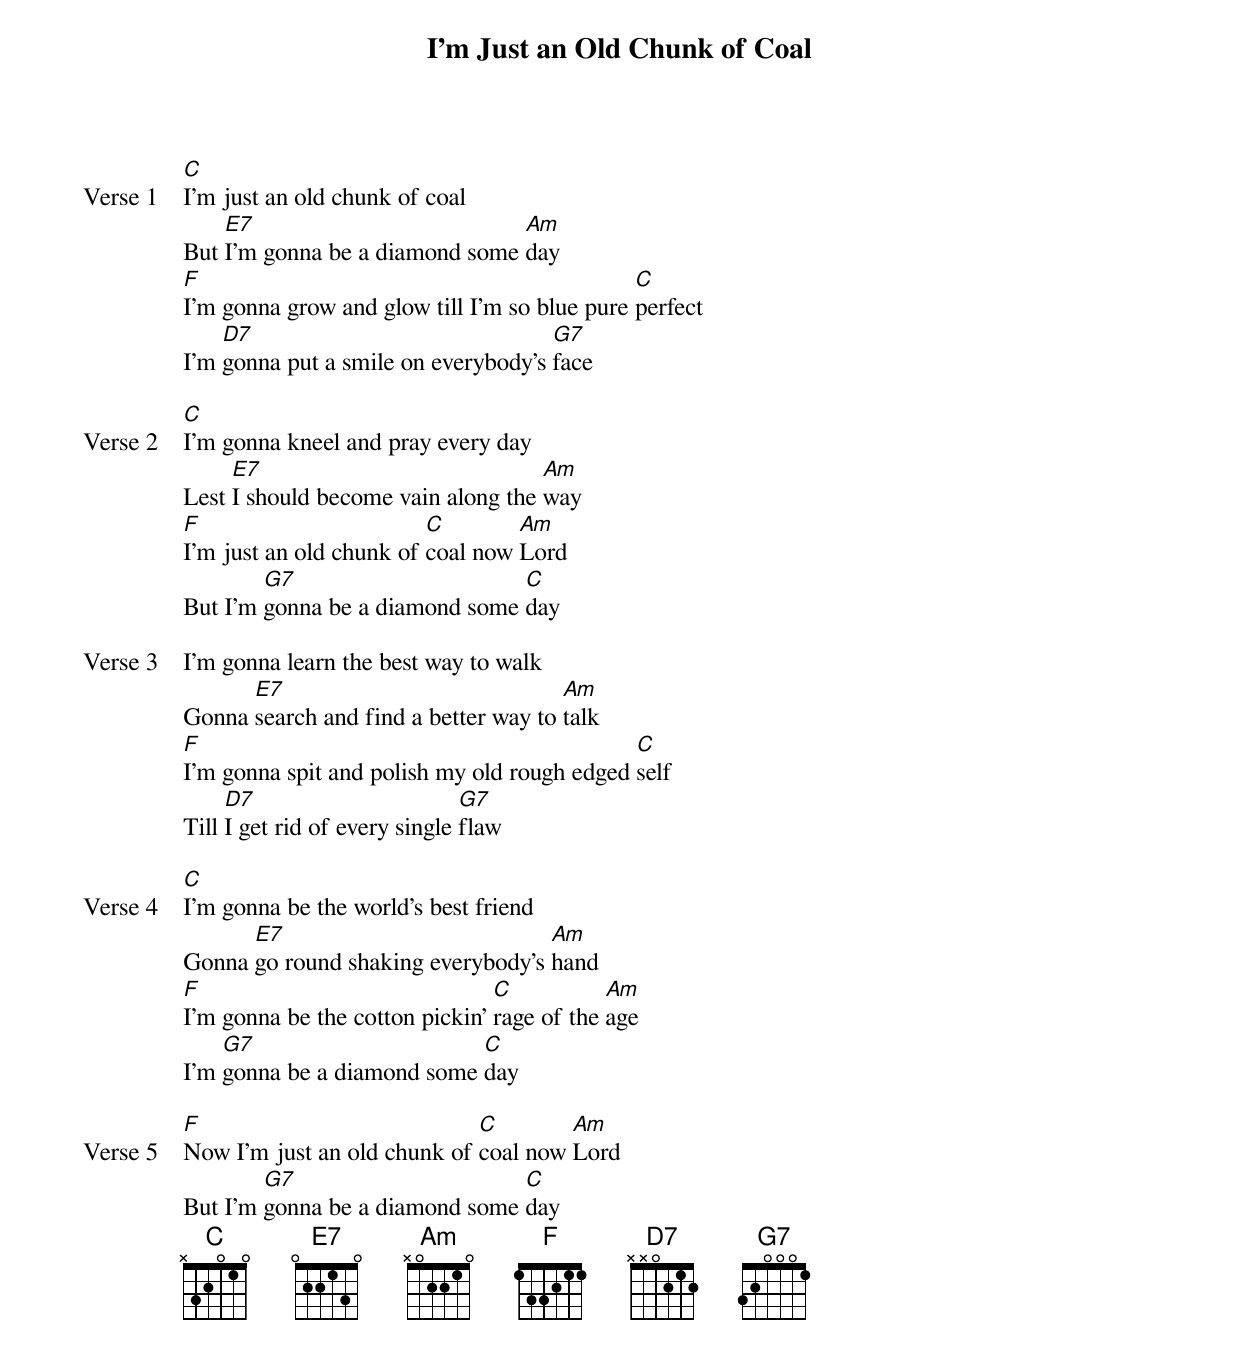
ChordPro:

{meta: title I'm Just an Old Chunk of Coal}
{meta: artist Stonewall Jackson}
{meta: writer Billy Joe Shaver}

{start_of_verse: Verse 1}
[C]I'm just an old chunk of coal
But [E7]I'm gonna be a diamond some [Am]day
[F]I'm gonna grow and glow till I'm so blue pure [C]perfect
I'm [D7]gonna put a smile on everybody's [G7]face
{end_of_verse}

{start_of_verse: Verse 2}
[C]I'm gonna kneel and pray every day
Lest [E7]I should become vain along the [Am]way
[F]I'm just an old chunk of [C]coal now [Am]Lord
But I'm [G7]gonna be a diamond some [C]day
{end_of_verse}

{start_of_verse: Verse 3}
I'm gonna learn the best way to walk
Gonna [E7]search and find a better way to [Am]talk
[F]I'm gonna spit and polish my old rough edged [C]self
Till [D7]I get rid of every single [G7]flaw
{end_of_verse}

{start_of_verse: Verse 4}
[C]I'm gonna be the world's best friend
Gonna [E7]go round shaking everybody's [Am]hand
[F]I'm gonna be the cotton pickin' [C]rage of the [Am]age
I'm [G7]gonna be a diamond some [C]day
{end_of_verse}

{start_of_verse: Verse 5}
[F]Now I'm just an old chunk of [C]coal now [Am]Lord
But I'm [G7]gonna be a diamond some [C]day
{end_of_verse}
